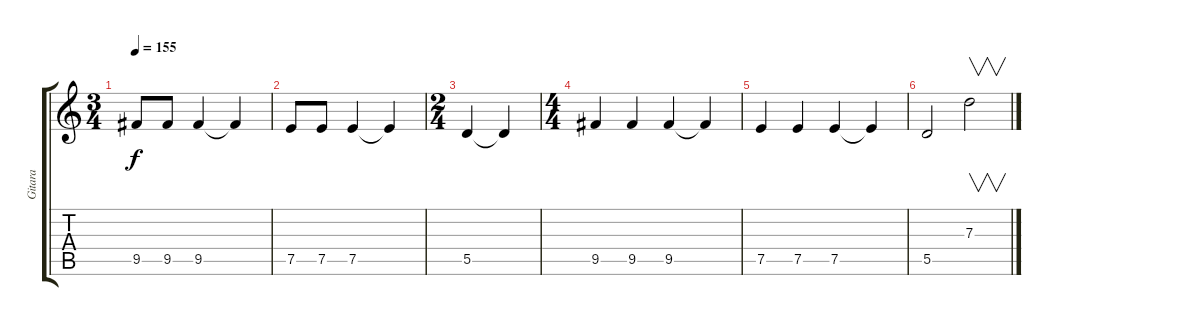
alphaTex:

\track ("Gitara     - Kefir" "Gitara    ") {instrument distortionguitar}
\staff {score tabs}
\tuning (E4 B3 G3 D3 A2 E2) {hide}
\ts (3 4)
\tempo 155
\clef g2
\ks c
9.5.8{dy f} 9.5.8 9.5.4 9.5{t}.4 |
7.5.8 7.5.8 7.5.4 7.5{t}.4 |
\ts (2 4)
5.5.4 5.5{t}.4 |
\ts (4 4)
9.5.4 9.5.4 9.5.4 9.5{t}.4 |
7.5.4 7.5.4 7.5.4 7.5{t}.4 |
5.5.2 7.3.2{v}
